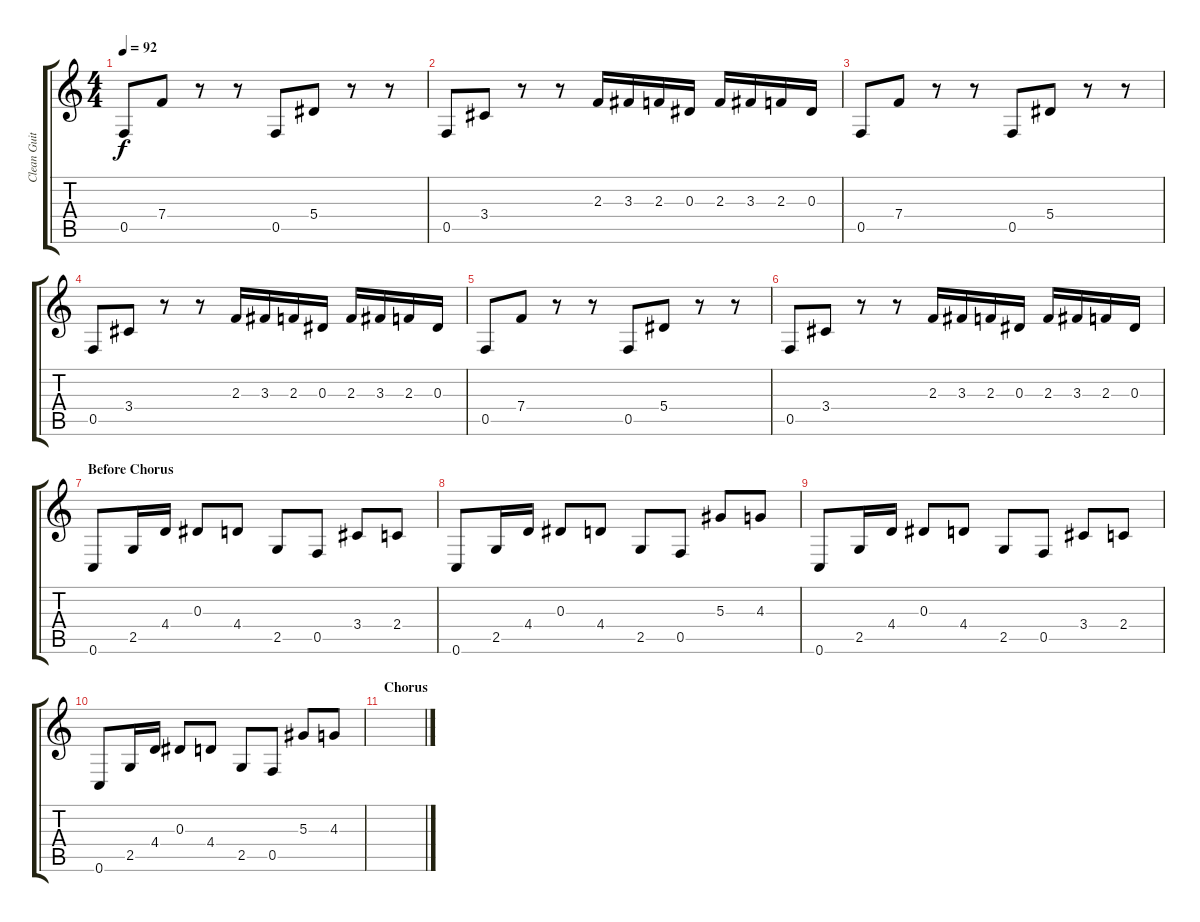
\track ("Clean Guitar (with tremelo)" "Clean Guit") {instrument electricguitarclean}
\staff {score tabs}
\tuning (C4 G3 Eb3 Bb2 F2 C2) {hide}
\ts (4 4)
\tempo 92
\clef g2
\ks c
0.5.8{dy f} 7.4.8 r.8 r.8 0.5.8 5.4.8 r.8 r.8 |
0.5.8 3.4.8 r.8 r.8 2.3.16 3.3.16 2.3.16 0.3.16 2.3.16 3.3.16 2.3.16 0.3.16 |
0.5.8 7.4.8 r.8 r.8 0.5.8 5.4.8 r.8 r.8 |
0.5.8 3.4.8 r.8 r.8 2.3.16 3.3.16 2.3.16 0.3.16 2.3.16 3.3.16 2.3.16 0.3.16 |
0.5.8 7.4.8 r.8 r.8 0.5.8 5.4.8 r.8 r.8 |
0.5.8 3.4.8 r.8 r.8 2.3.16 3.3.16 2.3.16 0.3.16 2.3.16 3.3.16 2.3.16 0.3.16 |
\section ("" "Before Chorus")
0.6.8 2.5.16 4.4.16 0.3.8 4.4.8 2.5.8 0.5.8 3.4.8 2.4.8 |
0.6.8 2.5.16 4.4.16 0.3.8 4.4.8 2.5.8 0.5.8 5.3.8 4.3.8 |
0.6.8 2.5.16 4.4.16 0.3.8 4.4.8 2.5.8 0.5.8 3.4.8 2.4.8 |
0.6.8 2.5.16 4.4.16 0.3.8 4.4.8 2.5.8 0.5.8 5.3.8 4.3.8 |
\section ("" "Chorus")
